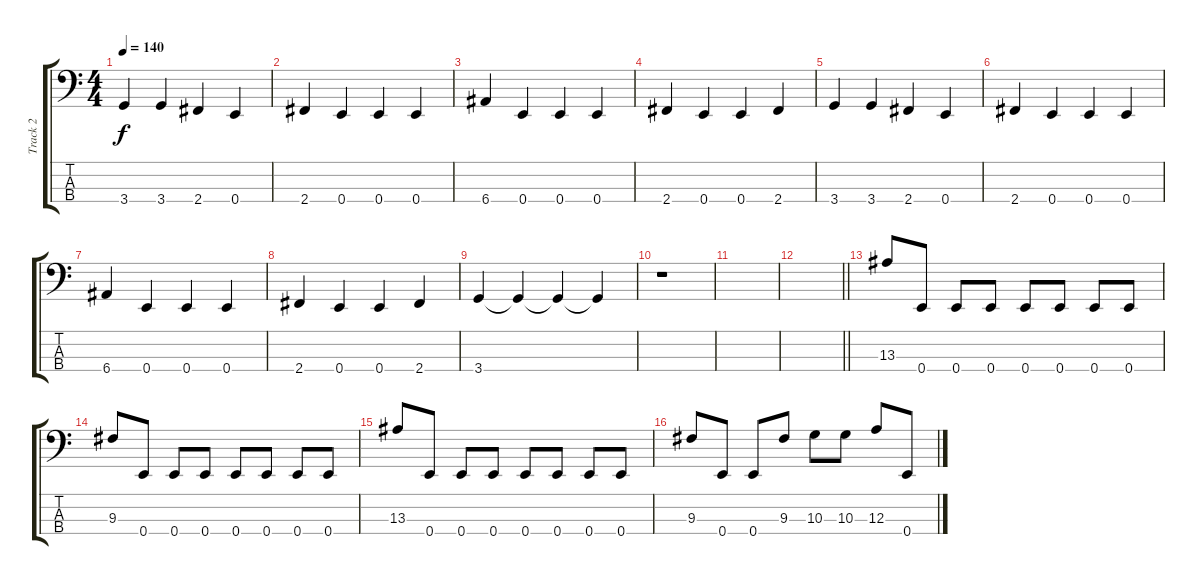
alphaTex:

\track ("Track 2" "Track 2") {instrument electricbassfinger}
\staff {score tabs}
\tuning (G2 D2 A1 E1) {hide}
\ts (4 4)
\tempo 140
\clef f4
\ks c
3.4.4{dy f} 3.4.4 2.4.4 0.4.4 |
2.4.4 0.4.4 0.4.4 0.4.4 |
6.4.4 0.4.4 0.4.4 0.4.4 |
2.4.4 0.4.4 0.4.4 2.4.4 |
3.4.4 3.4.4 2.4.4 0.4.4 |
2.4.4 0.4.4 0.4.4 0.4.4 |
6.4.4 0.4.4 0.4.4 0.4.4 |
2.4.4 0.4.4 0.4.4 2.4.4 |
3.4.4 3.4{t}.4 3.4{t}.4 3.4{t}.4 |
r.1 |
|
\barLineRight lightlight
|
\section ("" "")
13.3.8 0.4.8 0.4.8 0.4.8 0.4.8 0.4.8 0.4.8 0.4.8 |
9.3.8 0.4.8 0.4.8 0.4.8 0.4.8 0.4.8 0.4.8 0.4.8 |
13.3.8 0.4.8 0.4.8 0.4.8 0.4.8 0.4.8 0.4.8 0.4.8 |
9.3.8 0.4.8 0.4.8 9.3.8 10.3.8 10.3.8 12.3.8 0.4.8
